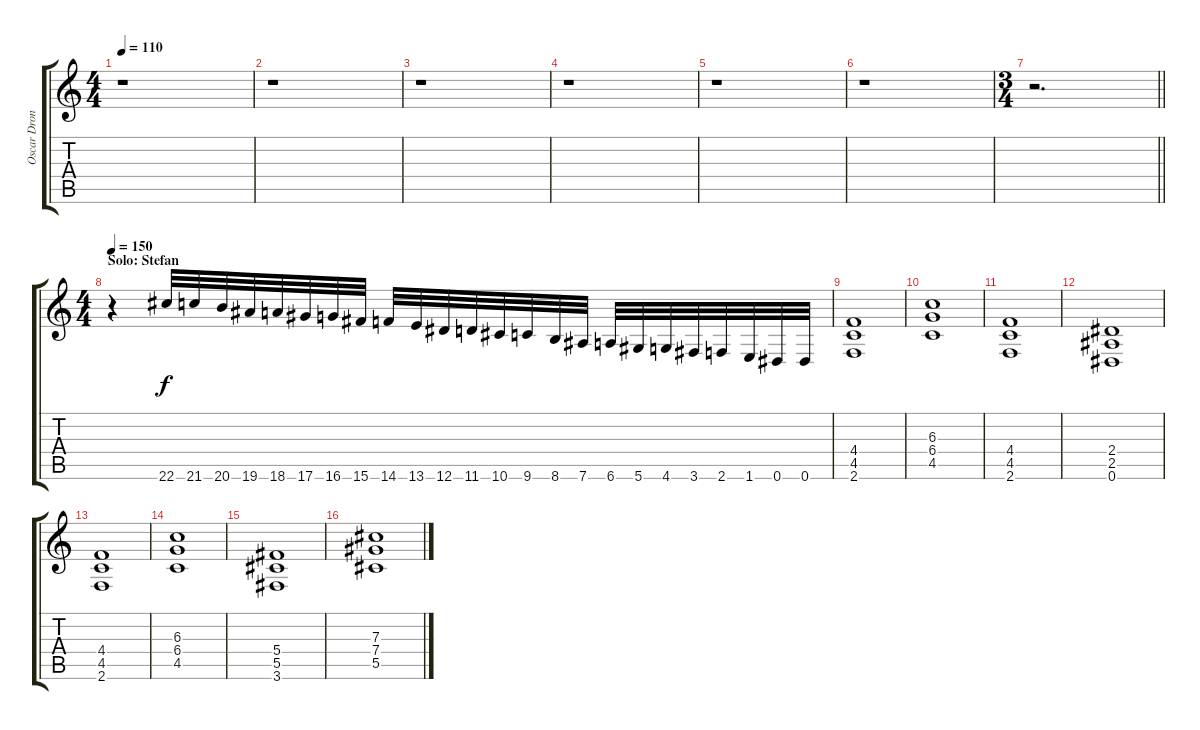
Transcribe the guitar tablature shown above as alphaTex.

\track ("Oscar Dronjak" "Oscar Dron") {instrument distortionguitar}
\staff {score tabs}
\tuning (Eb4 Bb3 Gb3 Db3 Ab2 Eb2) {hide}
\ts (4 4)
\tempo 110
\clef g2
\ks c
r.1{dy f} |
r.1 |
r.1 |
r.1 |
r.1 |
r.1 |
\ts (3 4)
\barLineRight lightlight
r.2{d} |
\ts (4 4)
\section ("" "Solo: Stefan")
\tempo 150
r.4{volume 16 instrument guitarfretnoise} 22.6.32 21.6.32 20.6.32 19.6.32 18.6.32 17.6.32 16.6.32 15.6.32 14.6.32 13.6.32 12.6.32 11.6.32 10.6.32 9.6.32 8.6.32 7.6.32 6.6.32 5.6.32 4.6.32 3.6.32 2.6.32 1.6.32 0.6.32 0.6.32 |
(4.4 4.5 2.6).1{volume 11 instrument distortionguitar} |
(6.3 6.4 4.5).1 |
(4.4 4.5 2.6).1 |
(2.4 2.5 0.6).1 |
(4.4 4.5 2.6).1 |
(6.3 6.4 4.5).1 |
(5.4 5.5 3.6).1 |
(7.3 7.4 5.5).1
